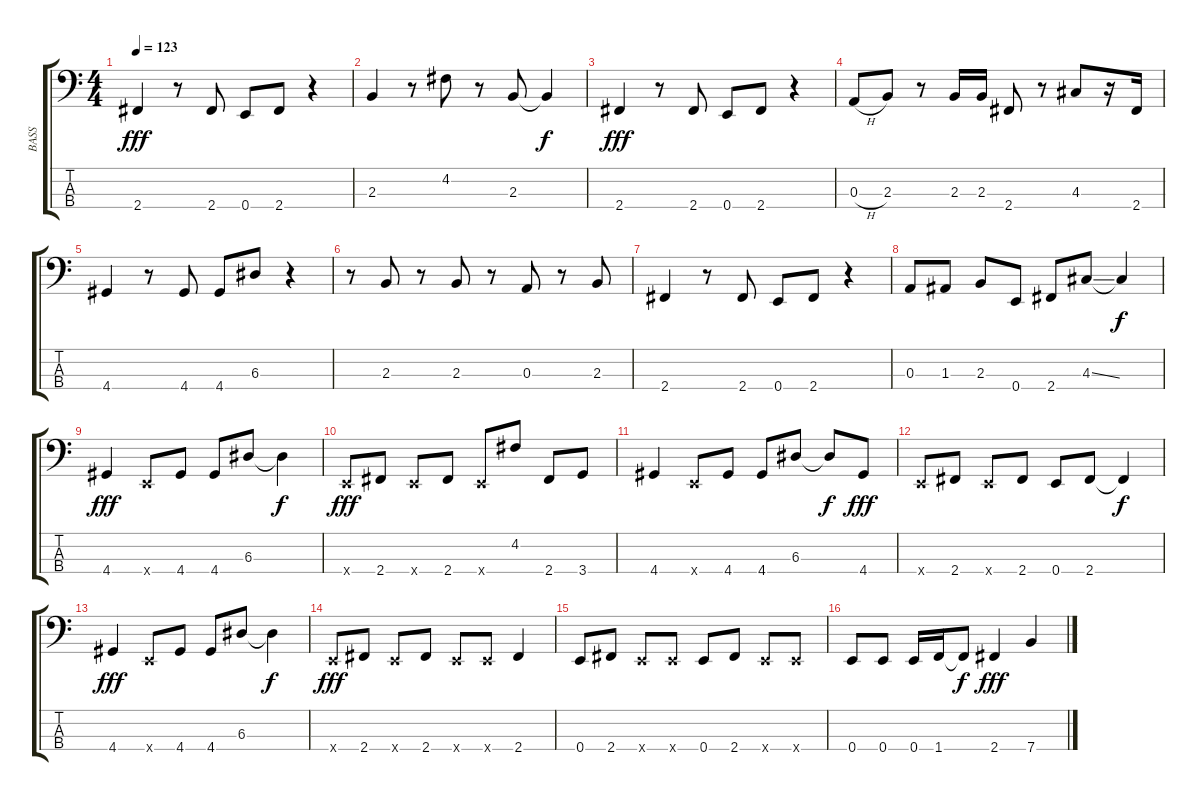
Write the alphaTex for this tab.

\track ("BASS" "BASS") {instrument electricbasspick}
\staff {score tabs}
\tuning (G2 D2 A1 E1) {hide}
\ts (4 4)
\tempo 123
\clef f4
\ks c
2.4.4{dy fff} r.8 2.4.8 0.4.8 2.4.8 r.4 |
2.3.4 r.8 4.2.8 r.8 2.3.8 2.3{t}.4{dy f} |
2.4.4{dy fff} r.8 2.4.8 0.4.8 2.4.8 r.4 |
0.3{h}.8 2.3.8 r.8 2.3.16 2.3.16 2.4.8 r.8 4.3.8 r.16 2.4.16 |
4.4.4 r.8 4.4.8 4.4.8 6.3.8 r.4 |
r.8 2.3.8 r.8 2.3.8 r.8 0.3.8 r.8 2.3.8 |
2.4.4 r.8 2.4.8 0.4.8 2.4.8 r.4 |
0.3.8 1.3.8 2.3.8 0.4.8 2.4.8 4.3{ss}.8 4.3{t}.4{dy f} |
4.4.4{dy fff} 0.4{x}.8 4.4.8 4.4.8 6.3.8 6.3{t}.4{dy f} |
0.4{x}.8{dy fff} 2.4.8 0.4{x}.8 2.4.8 0.4{x}.8 4.2.8 2.4.8 3.4.8 |
4.4.4 0.4{x}.8 4.4.8 4.4.8 6.3.8 6.3{t}.8{dy f} 4.4.8{dy fff} |
0.4{x}.8 2.4.8 0.4{x}.8 2.4.8 0.4.8 2.4.8 2.4{t}.4{dy f} |
4.4.4{dy fff} 0.4{x}.8 4.4.8 4.4.8 6.3.8 6.3{t}.4{dy f} |
0.4{x}.8{dy fff} 2.4.8 0.4{x}.8 2.4.8 0.4{x}.8 0.4{x}.8 2.4.4 |
0.4.8 2.4.8 0.4{x}.8 0.4{x}.8 0.4.8 2.4.8 0.4{x}.8 0.4{x}.8 |
0.4.8 0.4.8 0.4.16 1.4.16 1.4{t}.8{dy f} 2.4.4{dy fff} 7.4.4
